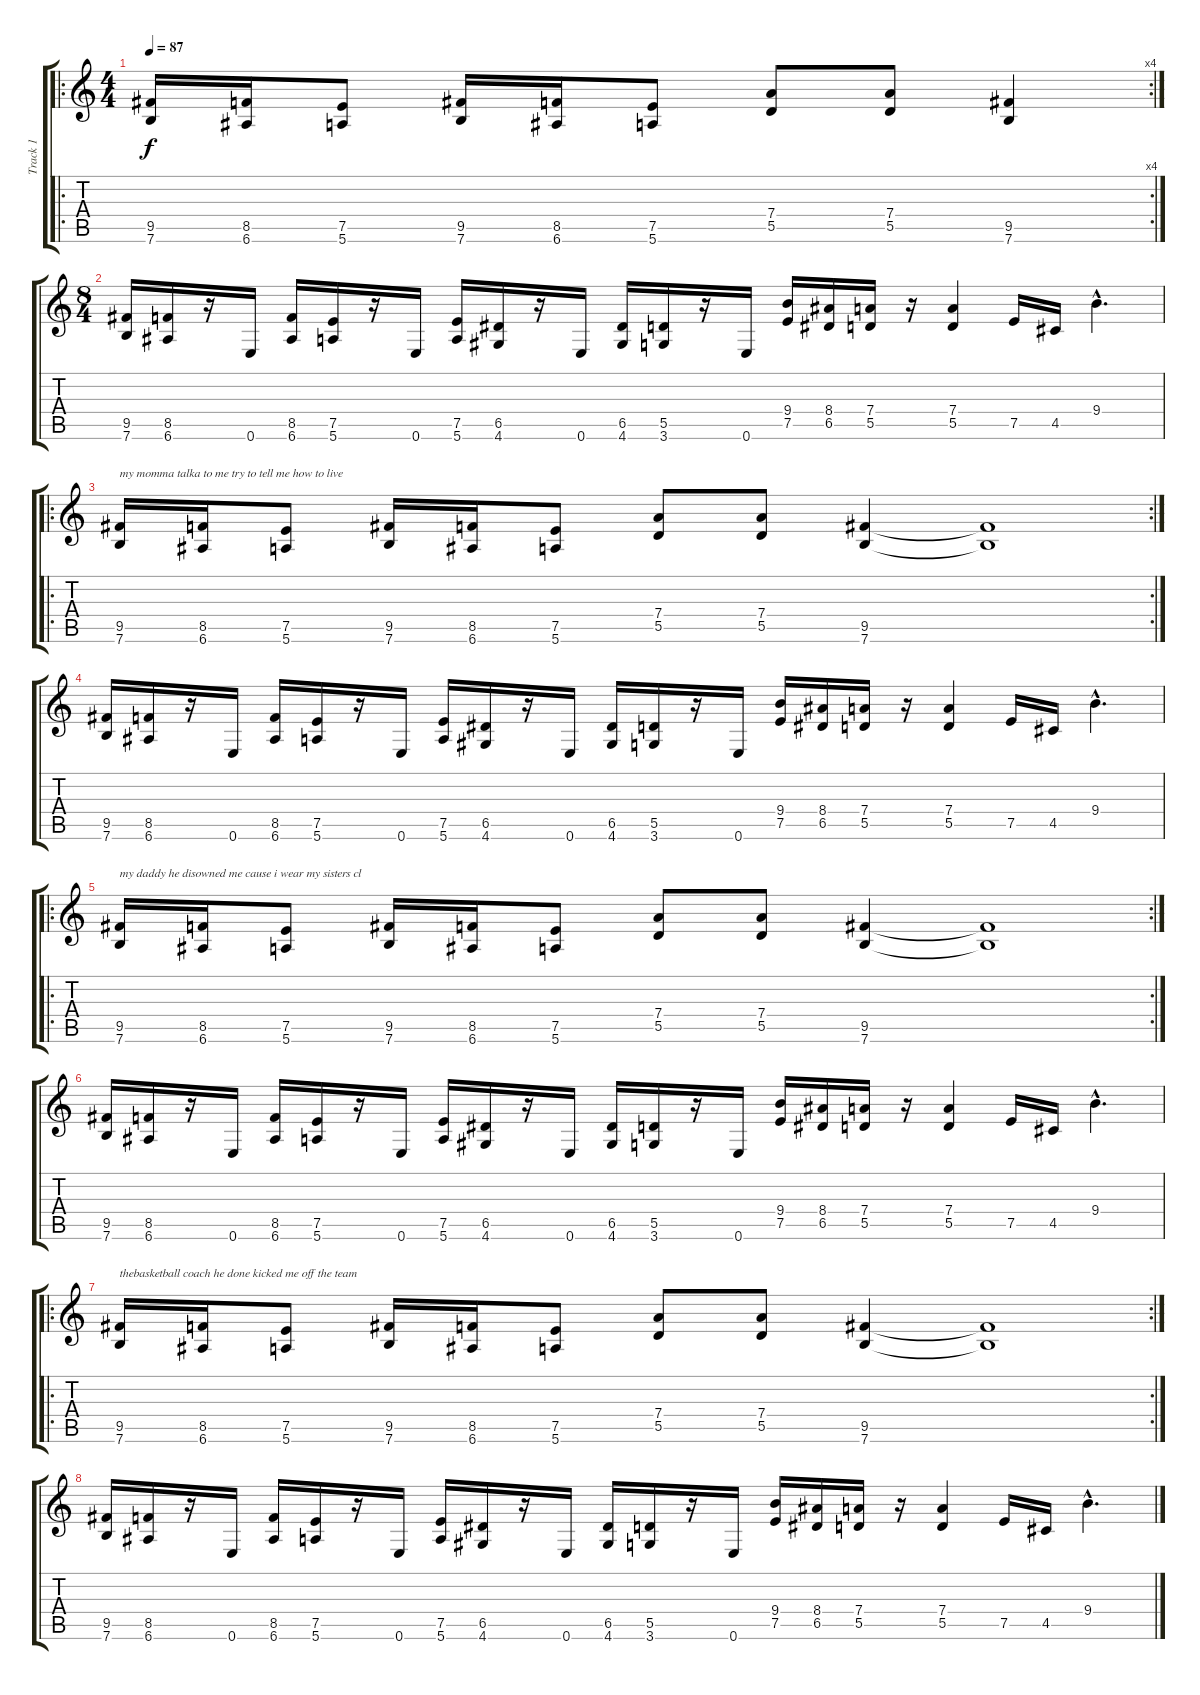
\track ("Track 1" "Track 1") {instrument distortionguitar}
\staff {score tabs}
\tuning (E4 B3 G3 D3 A2 E2) {hide}
\ro
\rc 4
\ts (4 4)
\tempo 87
\clef g2
\ks c
(9.5 7.6).16{dy f instrument distortionguitar} (8.5 6.6).16 (7.5 5.6).8 (9.5 7.6).16 (8.5 6.6).16 (7.5 5.6).8 (7.4 5.5).8 (7.4 5.5).8 (9.5 7.6).4 |
\ts (8 4)
(9.5 7.6).16 (8.5 6.6).16 r.16 0.6.16 (8.5 6.6).16 (7.5 5.6).16 r.16 0.6.16 (7.5 5.6).16 (6.5 4.6).16 r.16 0.6.16 (6.5 4.6).16 (5.5 3.6).16 r.16 0.6.16 (9.4 7.5).16 (8.4 6.5).16 (7.4 5.5).16 r.16 (7.4 5.5).4 7.5.16 4.5.16 9.4{hac}.4{d} |
\ro
\rc 2
(9.5 7.6).16{txt "my momma talka to me try to tell me how to live "} (8.5 6.6).16 (7.5 5.6).8 (9.5 7.6).16 (8.5 6.6).16 (7.5 5.6).8 (7.4 5.5).8 (7.4 5.5).8 (9.5 7.6).4 (9.5{t} 7.6{t}).1 |
(9.5 7.6).16 (8.5 6.6).16 r.16 0.6.16 (8.5 6.6).16 (7.5 5.6).16 r.16 0.6.16 (7.5 5.6).16 (6.5 4.6).16 r.16 0.6.16 (6.5 4.6).16 (5.5 3.6).16 r.16 0.6.16 (9.4 7.5).16 (8.4 6.5).16 (7.4 5.5).16 r.16 (7.4 5.5).4 7.5.16 4.5.16 9.4{hac}.4{d} |
\ro
\rc 2
(9.5 7.6).16{txt "my daddy he disowned me cause i wear my sisters cl"} (8.5 6.6).16 (7.5 5.6).8 (9.5 7.6).16 (8.5 6.6).16 (7.5 5.6).8 (7.4 5.5).8 (7.4 5.5).8 (9.5 7.6).4 (9.5{t} 7.6{t}).1 |
(9.5 7.6).16 (8.5 6.6).16 r.16 0.6.16 (8.5 6.6).16 (7.5 5.6).16 r.16 0.6.16 (7.5 5.6).16 (6.5 4.6).16 r.16 0.6.16 (6.5 4.6).16 (5.5 3.6).16 r.16 0.6.16 (9.4 7.5).16 (8.4 6.5).16 (7.4 5.5).16 r.16 (7.4 5.5).4 7.5.16 4.5.16 9.4{hac}.4{d} |
\ro
\rc 2
(9.5 7.6).16{txt "thebasketball coach he done kicked me off the team"} (8.5 6.6).16 (7.5 5.6).8 (9.5 7.6).16 (8.5 6.6).16 (7.5 5.6).8 (7.4 5.5).8 (7.4 5.5).8 (9.5 7.6).4 (9.5{t} 7.6{t}).1 |
(9.5 7.6).16 (8.5 6.6).16 r.16 0.6.16 (8.5 6.6).16 (7.5 5.6).16 r.16 0.6.16 (7.5 5.6).16 (6.5 4.6).16 r.16 0.6.16 (6.5 4.6).16 (5.5 3.6).16 r.16 0.6.16 (9.4 7.5).16 (8.4 6.5).16 (7.4 5.5).16 r.16 (7.4 5.5).4 7.5.16 4.5.16 9.4{hac}.4{d}
